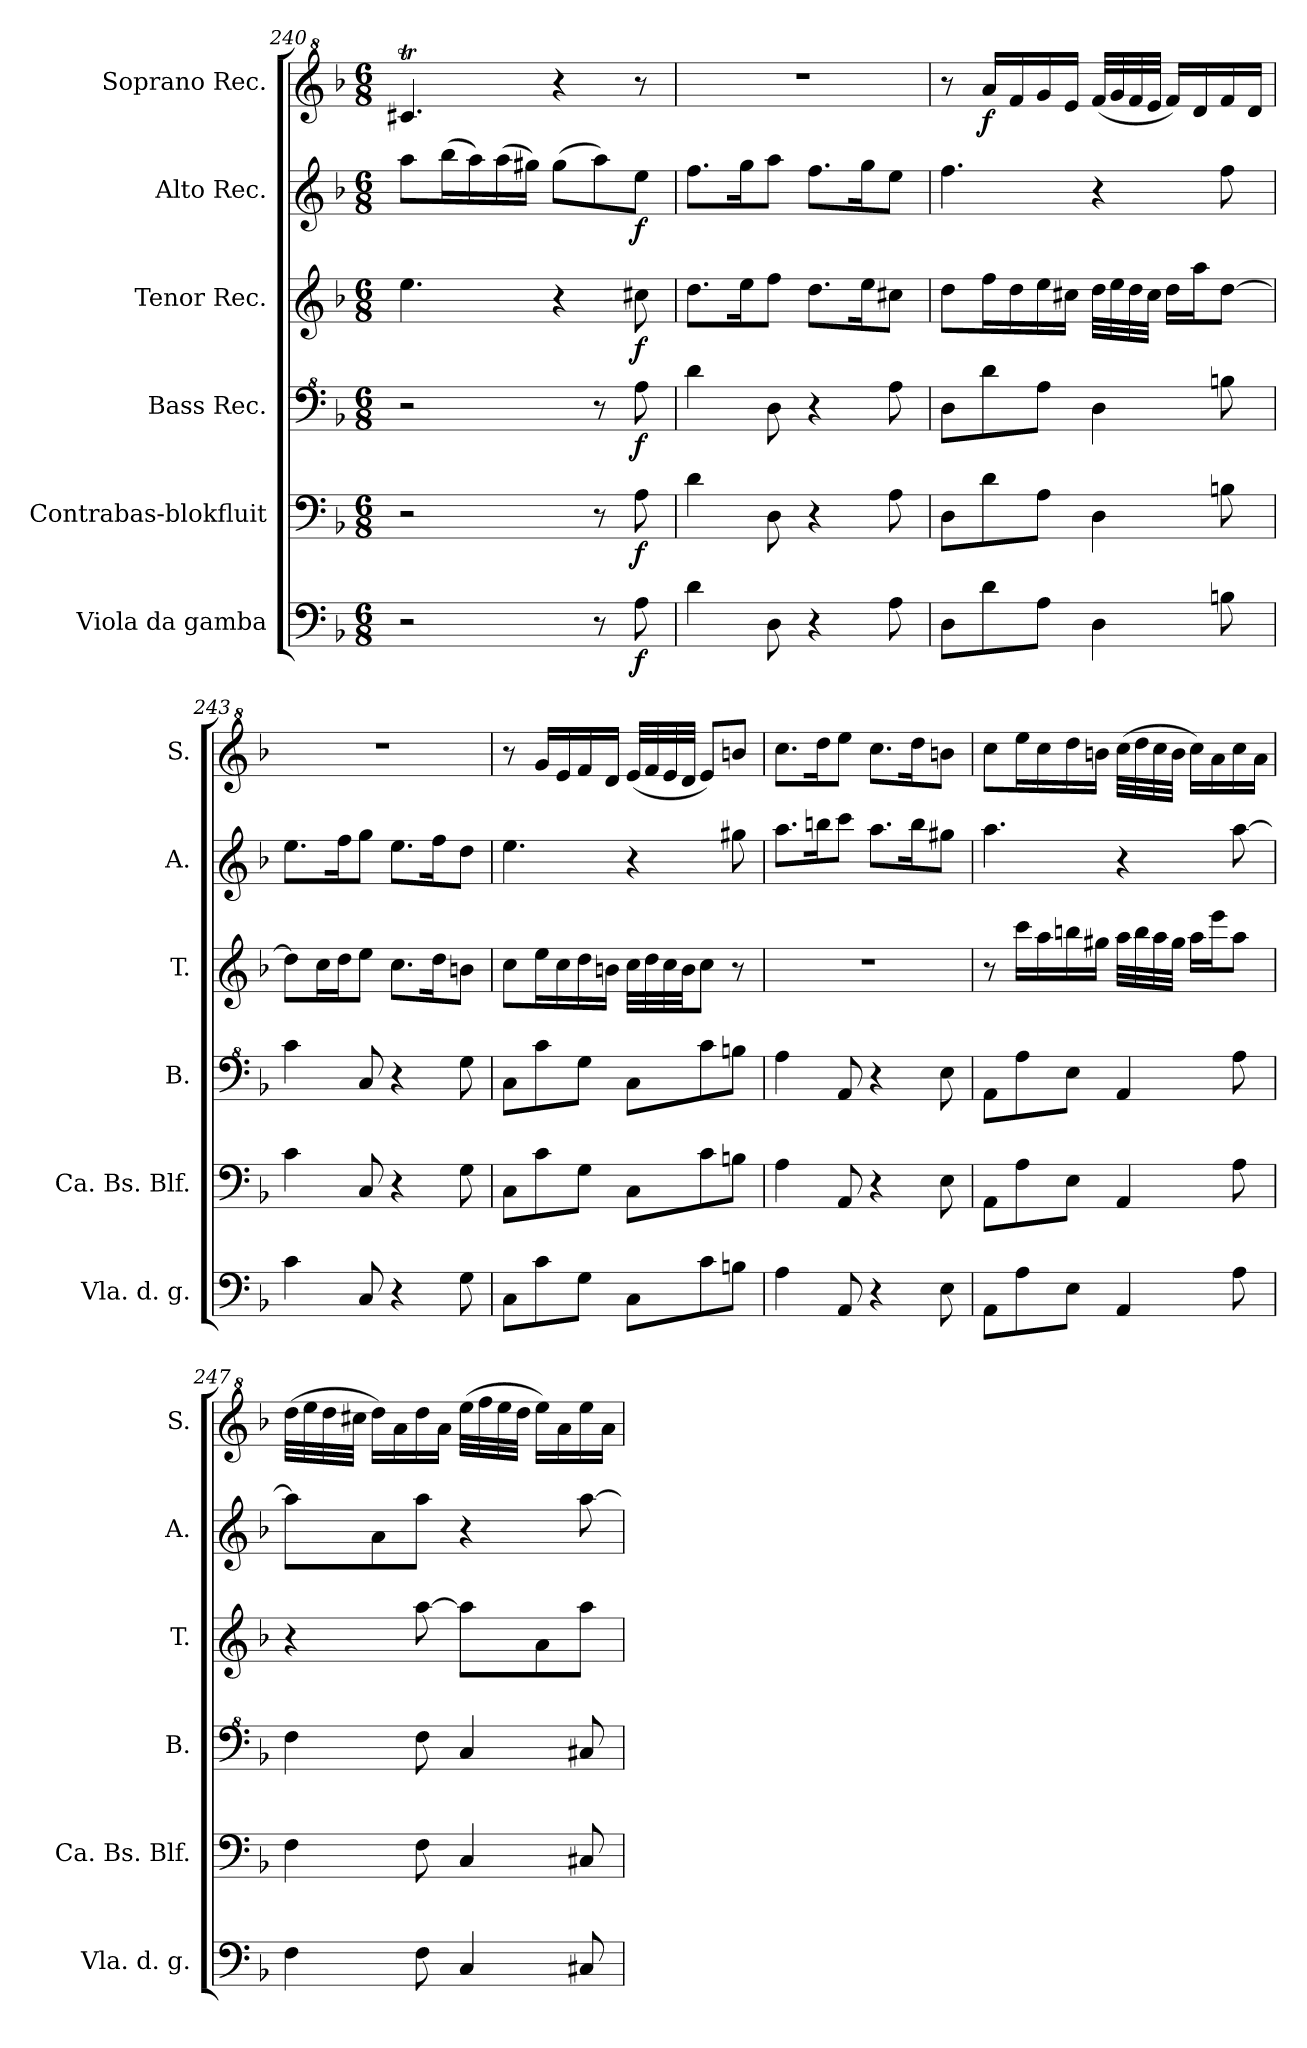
**kern	**dynam	**kern	**dynam	**kern	**dynam	**kern	**dynam	**kern	**dynam	**kern	**dynam
*part6	*part6	*part5	*part5	*part4	*part4	*part3	*part3	*part2	*part2	*part1	*part1
*staff6	*staff6	*staff5	*staff5	*staff4	*staff4	*staff3	*staff3	*staff2	*staff2	*staff1	*staff1
*I"Viola da gamba	*	*I"Contrabas-blokfluit	*	*I"Bass Rec.	*	*I"Tenor Rec.	*	*I"Alto Rec.	*	*I"Soprano Rec.	*
*I'Vla. d. g.	*	*I'Ca. Bs. Blf.	*	*I'B.	*	*I'T.	*	*I'A.	*	*I'S.	*
*clefF4	*	*clefF4	*	*clefF^4	*	*clefG2	*	*clefG2	*	*clefG^2	*
*k[b-]	*	*k[b-]	*	*k[b-]	*	*k[b-]	*	*k[b-]	*	*k[b-]	*
*M6/8	*	*M6/8	*	*M6/8	*	*M6/8	*	*M6/8	*	*M6/8	*
=240	=240	=240	=240	=240	=240	=240	=240	=240	=240	=240	=240
2r	.	2r	.	2r	.	4.ee\	.	8aa\L	.	4.cc#Xt/	.
.	.	.	.	.	.	.	.	(>16bb-\L	.	.	.
.	.	.	.	.	.	.	.	16aa\)	.	.	.
.	.	.	.	.	.	.	.	(>16aa\	.	.	.
.	.	.	.	.	.	.	.	16gg#X\JJ)	.	.	.
.	.	.	.	.	.	4r	.	(>8gg#\L	.	4r	.
8r	.	8r	.	8r	.	.	.	8aa\)	.	.	.
!	!LO:DY:b	!	!LO:DY:b	!	!LO:DY:b	!	!LO:DY:b	!	!LO:DY:b	!	!
8A\	f	8A\	f	8a\	f	8cc#X\	f	8ee\J	f	8r	.
=241	=241	=241	=241	=241	=241	=241	=241	=241	=241	=241	=241
4d\	.	4d\	.	4dd\	.	8.dd\L	.	8.ff\L	.	2.r	.
.	.	.	.	.	.	16ee\K	.	16gg\K	.	.	.
8D\	.	8D\	.	8d\	.	8ff\J	.	8aa\J	.	.	.
4r	.	4r	.	4r	.	8.dd\L	.	8.ff\L	.	.	.
.	.	.	.	.	.	16ee\K	.	16gg\K	.	.	.
8A\	.	8A\	.	8a\	.	8cc#X\J	.	8ee\J	.	.	.
=242	=242	=242	=242	=242	=242	=242	=242	=242	=242	=242	=242
8D\L	.	8D\L	.	8d\L	.	8dd\L	.	4.ff\	.	8r	.
!	!	!	!	!	!	!	!	!	!	!	!LO:DY:b
8d\	.	8d\	.	8dd\	.	16ff\L	.	.	.	16aa/LL	f
.	.	.	.	.	.	16dd\	.	.	.	16ff/	.
8A\J	.	8A\J	.	8a\J	.	16ee\	.	.	.	16gg/	.
.	.	.	.	.	.	16cc#X\JJ	.	.	.	16ee/JJ	.
4D\	.	4D\	.	4d\	.	32dd\LLL	.	4r	.	(<32ff/LLL	.
.	.	.	.	.	.	32ee\	.	.	.	32gg/	.
.	.	.	.	.	.	32dd\	.	.	.	32ff/	.
.	.	.	.	.	.	32cc#\JJJ	.	.	.	32ee/JJJ	.
.	.	.	.	.	.	16dd\LL	.	.	.	16ff/LL)	.
.	.	.	.	.	.	16aa\J	.	.	.	16dd/	.
8Bn\	.	8Bn\	.	8bn\	.	[8dd\J	.	8ff\	.	16ff/	.
.	.	.	.	.	.	.	.	.	.	16dd/JJ	.
=243	=243	=243	=243	=243	=243	=243	=243	=243	=243	=243	=243
4c\	.	4c\	.	4cc\	.	8dd\L]	.	8.ee\L	.	2.r	.
.	.	.	.	.	.	16cc\L	.	.	.	.	.
.	.	.	.	.	.	16dd\J	.	16ff\K	.	.	.
8C/	.	8C/	.	8c/	.	8ee\J	.	8gg\J	.	.	.
4r	.	4r	.	4r	.	8.cc\L	.	8.ee\L	.	.	.
.	.	.	.	.	.	16dd\K	.	16ff\K	.	.	.
8G\	.	8G\	.	8g\	.	8bn\J	.	8dd\J	.	.	.
!!LO:LB:g=z
=244	=244	=244	=244	=244	=244	=244	=244	=244	=244	=244	=244
8C\L	.	8C\L	.	8c\L	.	8cc\L	.	4.ee\	.	8r	.
8c\	.	8c\	.	8cc\	.	16ee\L	.	.	.	16gg/LL	.
.	.	.	.	.	.	16cc\	.	.	.	16ee/	.
8G\J	.	8G\J	.	8g\J	.	16dd\	.	.	.	16ff/	.
.	.	.	.	.	.	16bn\JJ	.	.	.	16dd/JJ	.
8C\L	.	8C\L	.	8c\L	.	32cc\LLL	.	4r	.	(<32ee/LLL	.
.	.	.	.	.	.	32dd\	.	.	.	32ff/	.
.	.	.	.	.	.	32cc\	.	.	.	32ee/	.
.	.	.	.	.	.	32b\JJ	.	.	.	32dd/JJJ	.
8c\	.	8c\	.	8cc\	.	8cc\J	.	.	.	8ee/L)	.
8Bn\J	.	8Bn\J	.	8bn\J	.	8r	.	8gg#X\	.	8bbn/J	.
=245	=245	=245	=245	=245	=245	=245	=245	=245	=245	=245	=245
4A\	.	4A\	.	4a\	.	2.r	.	8.aa\L	.	8.ccc\L	.
.	.	.	.	.	.	.	.	16bbn\K	.	16ddd\K	.
8AA/	.	8AA/	.	8A/	.	.	.	8ccc\J	.	8eee\J	.
4r	.	4r	.	4r	.	.	.	8.aa\L	.	8.ccc\L	.
.	.	.	.	.	.	.	.	16bb\K	.	16ddd\K	.
8E\	.	8E\	.	8e\	.	.	.	8gg#X\J	.	8bbn\J	.
=246	=246	=246	=246	=246	=246	=246	=246	=246	=246	=246	=246
8AA\L	.	8AA\L	.	8A\L	.	8r	.	4.aa\	.	8ccc\L	.
8A\	.	8A\	.	8a\	.	16ccc\LL	.	.	.	16eee\L	.
.	.	.	.	.	.	16aa\	.	.	.	16ccc\	.
8E\J	.	8E\J	.	8e\J	.	16bbn\	.	.	.	16ddd\	.
.	.	.	.	.	.	16gg#X\JJ	.	.	.	16bbn\JJ	.
4AA/	.	4AA/	.	4A/	.	32aa\LLL	.	4r	.	(>32ccc\LLL	.
.	.	.	.	.	.	32bb\	.	.	.	32ddd\	.
.	.	.	.	.	.	32aa\	.	.	.	32ccc\	.
.	.	.	.	.	.	32gg#\JJJ	.	.	.	32bb\JJJ	.
.	.	.	.	.	.	16aa\LL	.	.	.	16ccc\LL)	.
.	.	.	.	.	.	16eee\J	.	.	.	16aa\	.
8A\	.	8A\	.	8a\	.	8aa\J	.	[8aa\	.	16ccc\	.
.	.	.	.	.	.	.	.	.	.	16aa\JJ	.
=247	=247	=247	=247	=247	=247	=247	=247	=247	=247	=247	=247
4F\	.	4F\	.	4f\	.	4r	.	8aa\L]	.	(>32ddd\LLL	.
.	.	.	.	.	.	.	.	.	.	32eee\	.
.	.	.	.	.	.	.	.	.	.	32ddd\	.
.	.	.	.	.	.	.	.	.	.	32ccc#X\JJJ	.
.	.	.	.	.	.	.	.	8a\	.	16ddd\LL)	.
.	.	.	.	.	.	.	.	.	.	16aa\	.
8F\	.	8F\	.	8f\	.	[8aa\	.	8aa\J	.	16ddd\	.
.	.	.	.	.	.	.	.	.	.	16aa\JJ	.
4C/	.	4C/	.	4c/	.	8aa\L]	.	4r	.	(>32eee\LLL	.
.	.	.	.	.	.	.	.	.	.	32fff\	.
.	.	.	.	.	.	.	.	.	.	32eee\	.
.	.	.	.	.	.	.	.	.	.	32ddd\JJJ	.
.	.	.	.	.	.	8a\	.	.	.	16eee\LL)	.
.	.	.	.	.	.	.	.	.	.	16aa\	.
8C#X/	.	8C#X/	.	8c#X/	.	8aa\J	.	[8aa\	.	16eee\	.
.	.	.	.	.	.	.	.	.	.	16aa\JJ	.
=	=	=	=	=	=	=	=	=	=	=	=
*-	*-	*-	*-	*-	*-	*-	*-	*-	*-	*-	*-
